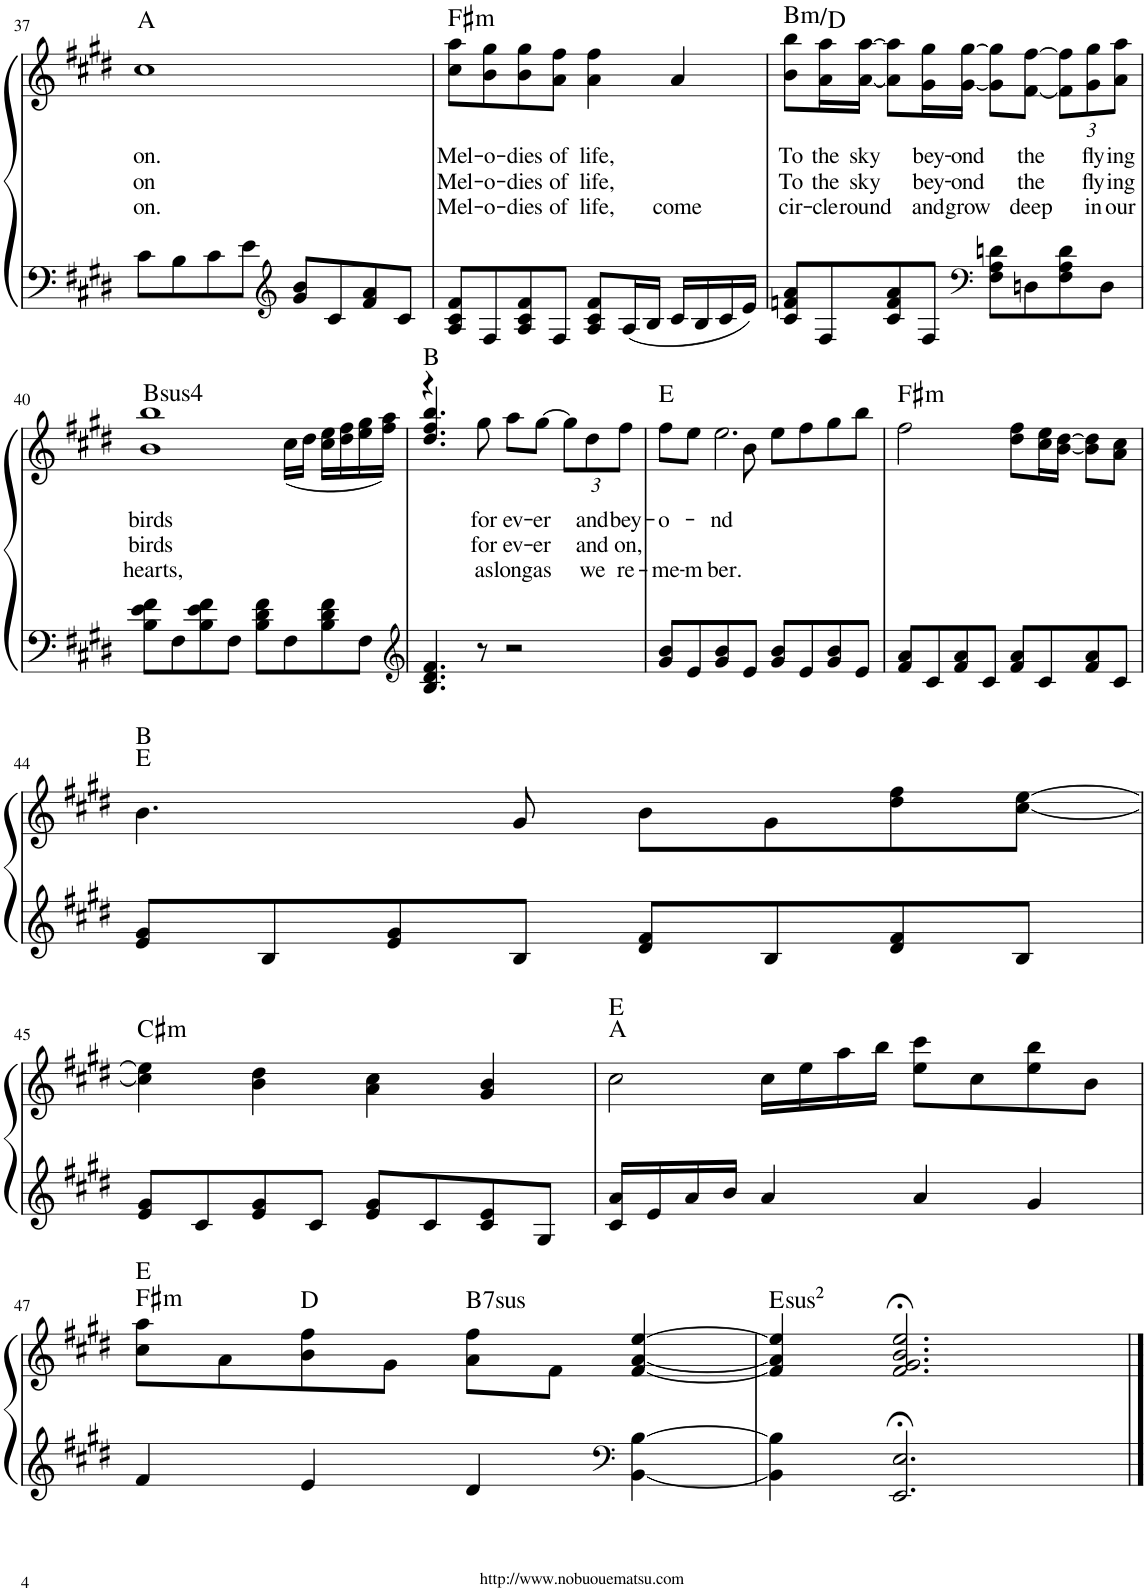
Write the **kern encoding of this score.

**kern	**kern	**text	**text	**text	**text	**harte
*part1	*part1	*part1	*part1	*part1	*part1	*part1
*staff2	*staff1	*staff1	*staff1	*staff1	*staff1	*
*I"Piano	*	*	*	*	*	*
*I'Pno	*	*	*	*	*	*
!!LO:PB:g=z
*clefF4	*clefG2	*	*	*	*	*
*k[f#c#g#d#]	*k[f#c#g#d#]	*	*	*	*	*
*M4/4	*M4/4	*	*	*	*	*
=37	=37	=37	=37	=37	=37	=37
!	!	!	!LO:LY:b	!LO:LY:b	!LO:LY:b	!
8c#\L	1cc#	.	on.	on	on.	A:maj
8B\	.	.	.	.	.	.
8c#\	.	.	.	.	.	.
8e\J	.	.	.	.	.	.
*clefG2	*	*	*	*	*	*
8g#/ 8b/L	.	.	.	.	.	.
8c#/	.	.	.	.	.	.
8f#/ 8a/	.	.	.	.	.	.
8c#/J	.	.	.	.	.	.
=38	=38	=38	=38	=38	=38	=38
!	!	!	!LO:LY:b	!LO:LY:b	!LO:LY:b	!LO:H:kt=m
8A/ 8c#/ 8f#/L	8cc#\ 8aa\L	.	Mel-	Mel-	Mel-	F#:min
!	!	!	!LO:LY:b	!LO:LY:b	!LO:LY:b	!
8F#/	8b\ 8gg#\	.	-o-	-o-	-o-	.
!	!	!	!LO:LY:b	!LO:LY:b	!LO:LY:b	!
8A/ 8c#/ 8f#/	8b\ 8gg#\	.	-dies	-dies	-dies	.
!	!	!	!LO:LY:b	!LO:LY:b	!LO:LY:b	!
8F#/J	8a\ 8ff#\J	.	of	of	of	.
!	!	!	!LO:LY:b	!LO:LY:b	!LO:LY:b	!
8A/ 8c#/ 8f#/L	4a\ 4ff#\	.	life,	life,	life,	.
16A/L	.	.	.	.	.	.
16B/JJ	.	.	.	.	.	.
!	!	!	!	!	!LO:LY:b	!
16c#/LL	4a/	.	.	.	come	.
16B/	.	.	.	.	.	.
16c#/	.	.	.	.	.	.
16e/JJ	.	.	.	.	.	.
=39	=39	=39	=39	=39	=39	=39
!	!	!	!LO:LY:b	!LO:LY:b	!LO:LY:b	!LO:H:kt=m
8c#/ 8fn/ 8a/L	8b\ 8bb\L	.	To	To	cir-	B:min/b3
!	!	!	!LO:LY:b	!LO:LY:b	!LO:LY:b	!
8F#/	16a\ 16aa\L	.	the	the	-cle	.
!	!	!	!LO:LY:b	!LO:LY:b	!LO:LY:b	!
.	[16a\ [16aa\JJ	.	sky	sky	round	.
8c#/ 8f/ 8a/	8a\] 8aa\]L	.	.	.	.	.
!	!	!	!LO:LY:b	!LO:LY:b	!LO:LY:b	!
8F#/J	16g#\ 16gg#\L	.	bey-	bey-	and	.
!	!	!	!LO:LY:b	!LO:LY:b	!LO:LY:b	!
.	[16g#\ [16gg#\JJ	.	-ond	-ond	grow	.
*clefF4	*	*	*	*	*	*
8F#\ 8A\ 8dn\L	8g#\] 8gg#\]L	.	.	.	.	.
!	!	!	!LO:LY:b	!LO:LY:b	!LO:LY:b	!
8Dn\	[8f#\ [8ff#\J	.	the	the	deep	.
*	*Xbrackettup	*	*	*	*	*
8F#\ 8A\ 8d\	12f#\] 12ff#\]L	.	.	.	.	.
!	!	!	!LO:LY:b	!LO:LY:b	!LO:LY:b	!
.	12g#\ 12gg#\	.	fly-	fly-	in	.
8D\J	.	.	.	.	.	.
!	!	!	!LO:LY:b	!LO:LY:b	!LO:LY:b	!
.	12a\ 12aa\J	.	-ing	-ing	our	.
!!LO:LB:g=z
=40	=40	=40	=40	=40	=40	=40
!	!	!	!LO:LY:b	!LO:LY:b	!LO:LY:b	!LO:H:kt=4
*	*^	*	*	*	*	*
8B\ 8e\ 8f#\L	1b 1bb	2ryy	.	birds	birds	hearts,	B:sus4
8F#\	.	.	.	.	.	.	.
8B\ 8e\ 8f#\	.	.	.	.	.	.	.
8F#\J	.	.	.	.	.	.	.
8B\ 8d#\ 8f#\L	.	8ryy	.	.	.	.	.
8F#\	.	(16cc#\LL	.	.	.	.	.
.	.	16dd#\JJ	.	.	.	.	.
8B\ 8d#\ 8f#\	.	16cc#\ 16ee\LL	.	.	.	.	.
.	.	16dd#\ 16ff#\	.	.	.	.	.
8F#\J	.	16ee\ 16gg#\	.	.	.	.	.
.	.	16ff#\ 16aa\JJ)	.	.	.	.	.
=41	=41	=41	=41	=41	=41	=41	=41
*clefG2	*	*	*	*	*	*	*
4.B/ 4.d#/ 4.f#/	4r	4.dd#/ 4.ff#/ 4.bb/	.	.	.	.	B:maj
.	8ryy	.	.	.	.	.	.
!	!	!	!	!LO:LY:b	!LO:LY:b	!LO:LY:b	!
8r	8gg#\	8ryy	.	for	for	as	.
!	!	!	!	!LO:LY:b	!LO:LY:b	!LO:LY:b	!
2r	8aa\L	2ryy	.	ev-	ev-	long	.
!	!	!	!	!LO:LY:b	!LO:LY:b	!LO:LY:b	!
.	[8gg#\J	.	.	-er	-er	as	.
.	12gg#\L]	.	.	.	.	.	.
!	!	!	!	!LO:LY:b	!LO:LY:b	!LO:LY:b	!
.	12dd#\	.	.	and	and	we	.
!	!	!	!	!LO:LY:b	!LO:LY:b	!LO:LY:b	!
.	12ff#\J	.	.	bey-	on,	re-	.
=42	=42	=42	=42	=42	=42	=42	=42
!	!	!	!	!LO:LY:b	!	!LO:LY:b	!
8g#/ 8b/L	8ff#\L	4.ryy	.	-o-	.	-me-	E:maj
!	!	!	!	!	!	!LO:LY:b	!
8e/	8ee\J	.	.	.	.	-m-	.
!	!	!	!	!LO:LY:b	!	!LO:LY:b	!
8g#/ 8b/	2.ee\	.	.	-nd	.	-ber.	.
8e/J	.	8b\	.	.	.	.	.
8g#/ 8b/L	.	8ee\L	.	.	.	.	.
8e/	.	8ff#\	.	.	.	.	.
8g#/ 8b/	.	8gg#\	.	.	.	.	.
8e/J	.	8bb\J	.	.	.	.	.
=43	=43	=43	=43	=43	=43	=43	=43
!	!	!	!	!	!	!	!LO:H:kt=m
*	*v	*v	*	*	*	*	*
8f#/ 8a/L	2ff#\	.	.	.	.	F#:min
8c#/	.	.	.	.	.	.
8f#/ 8a/	.	.	.	.	.	.
8c#/J	.	.	.	.	.	.
8f#/ 8a/L	8dd#\ 8ff#\L	.	.	.	.	.
8c#/	16cc#\ 16ee\L	.	.	.	.	.
.	[16b\ [16dd#\JJ	.	.	.	.	.
8f#/ 8a/	8b\] 8dd#\]L	.	.	.	.	.
8c#/J	8a\ 8cc#\J	.	.	.	.	.
!!LO:LB:g=z
=44	=44	=44	=44	=44	=44	=44
8e/ 8g#/L	4.b\	.	.	.	.	E:maj B:maj
8B/	.	.	.	.	.	.
8e/ 8g#/	.	.	.	.	.	.
8B/J	8g#/	.	.	.	.	.
8d#/ 8f#/L	8b\L	.	.	.	.	.
8B/	8g#\	.	.	.	.	.
8d#/ 8f#/	8dd#\ 8ff#\	.	.	.	.	.
8B/J	[8cc#\ [8ee\J	.	.	.	.	.
!!LO:LB:g=z
=45	=45	=45	=45	=45	=45	=45
!	!	!	!	!	!	!LO:H:kt=m
8e/ 8g#/L	4cc#\] 4ee\]	.	.	.	.	C#:min
8c#/	.	.	.	.	.	.
8e/ 8g#/	4b\ 4dd#\	.	.	.	.	.
8c#/J	.	.	.	.	.	.
8e/ 8g#/L	4a\ 4cc#\	.	.	.	.	.
8c#/	.	.	.	.	.	.
8c#/ 8e/	4g#/ 4b/	.	.	.	.	.
8G#/J	.	.	.	.	.	.
=46	=46	=46	=46	=46	=46	=46
*	*^	*	*	*	*	*
16c#/ 16a/LL	2cc#\	4ryy	.	.	.	.	A:maj E:maj
16e/	.	.	.	.	.	.	.
16a/	.	.	.	.	.	.	.
16b/JJ	.	.	.	.	.	.	.
4a/	.	16cc#\LL	.	.	.	.	.
.	.	16ee\	.	.	.	.	.
.	.	16aa\	.	.	.	.	.
.	.	16bb\JJ	.	.	.	.	.
4a/	2ryy	8ee\ 8ccc#\L	.	.	.	.	.
.	.	8cc#\	.	.	.	.	.
4g#/	.	8ee\ 8bb\	.	.	.	.	.
.	.	8b\J	.	.	.	.	.
!!LO:LB:g=z
=47	=47	=47	=47	=47	=47	=47	=47
!	!	!	!	!	!	!	!LO:H:n=1:kt=m
*	*v	*v	*	*	*	*	*
4f#/	8cc#\ 8aa\L	.	.	.	.	F#:min E:maj
.	8a\	.	.	.	.	.
4e/	8b\ 8ff#\	.	.	.	.	D:maj
.	8g#\J	.	.	.	.	.
!	!	!	!	!	!	!LO:H:kt=7sus
4d#/	8a\ 8ff#\L	.	.	.	.	B:sus4(7)
.	8f#\J	.	.	.	.	.
*clefF4	*	*	*	*	*	*
[4BB\ [4B\	[4f#/ [4a/ [4ee/	.	.	.	.	.
=48	=48	=48	=48	=48	=48	=48
!	!	!	!	!	!	!LO:H:kt=²
4BB\] 4B\]	4f#/] 4a/] 4ee/]	.	.	.	.	E:maj
2.EE/;< 2.E/;<	2.f#/;< 2.g#/;< 2.b/;< 2.ee/;<	.	.	.	.	.
==	==	==	==	==	==	==
*-	*-	*-	*-	*-	*-	*-
